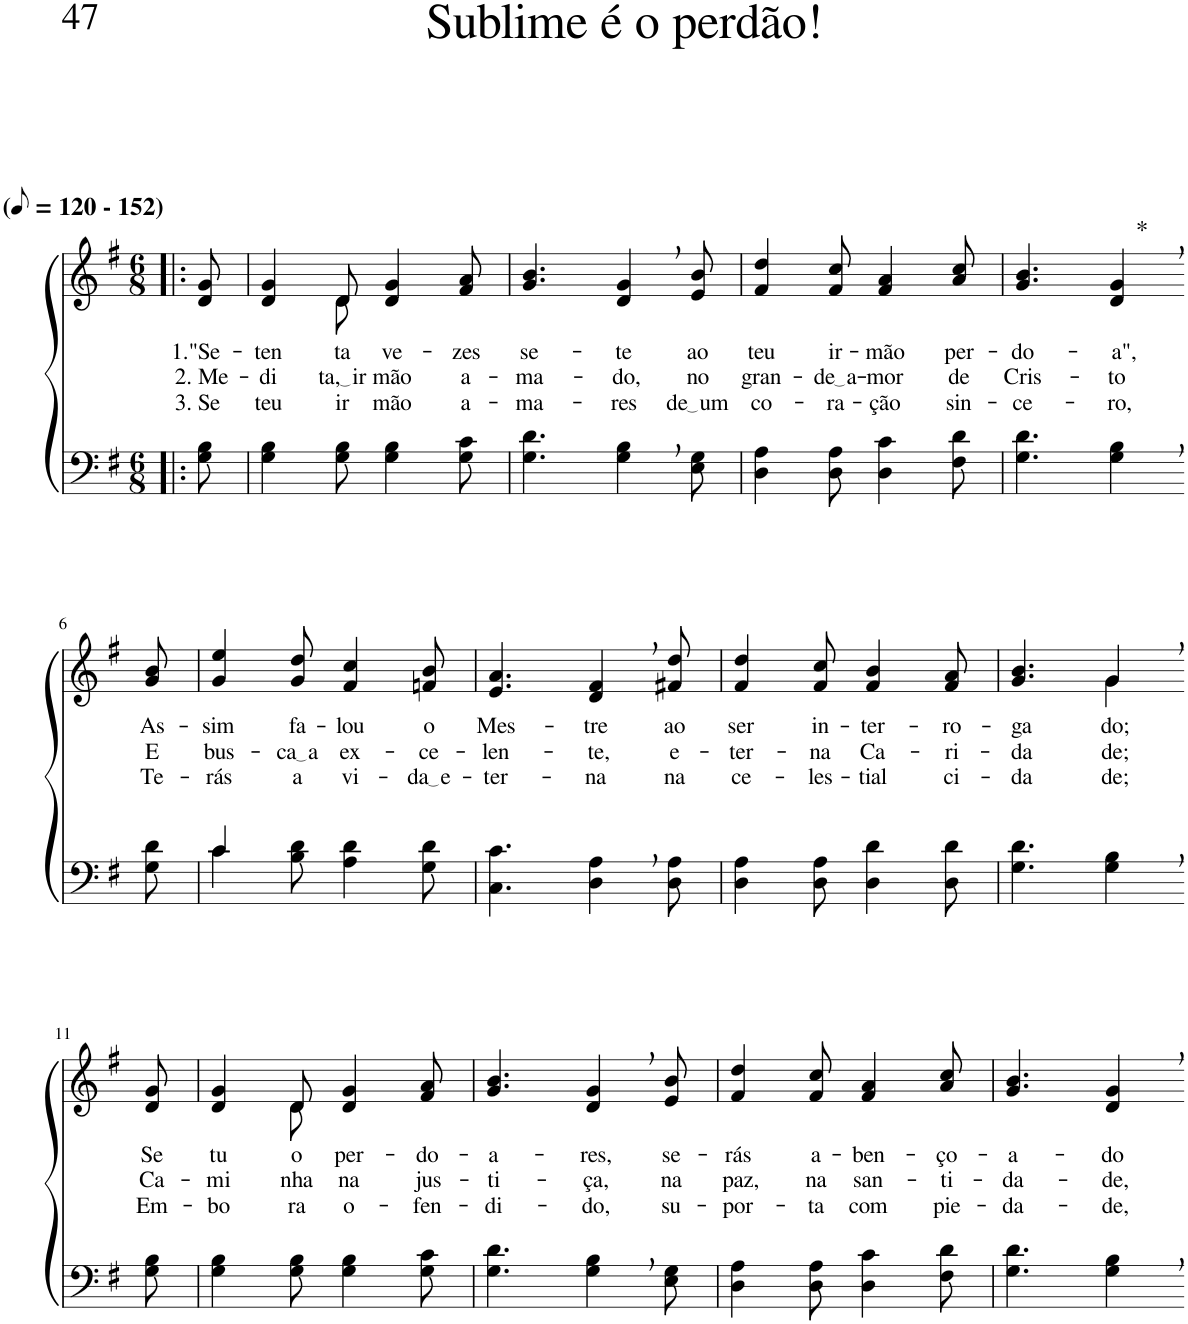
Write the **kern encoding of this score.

**kern	**kern	**text	**text	**text	**harte
*part2	*part1	*part1	*part1	*part1	*part1
*staff2	*staff1	*staff1	*staff1	*staff1	*
*I"Parte III e IV	*I"Parte I e II	*	*	*	*
*clefF4	*clefG2	*	*	*	*
*Trd1c2	*Trd1c2	*	*	*	*
*k[f#]	*k[f#]	*	*	*	*
*M6/8	*M6/8	*	*	*	*
*MM60	*MM60	*	*	*	*
=1!|:	=1!|:	=1!|:	=1!|:	=1!|:	=1!|:
!	!LO:TX:a:B:t=(	!	!	!	!
!	!LO:TX:a:B:t=- 152)	!	!	!	!
!	!	!LO:LY:b	!LO:LY:b	!LO:LY:b	!
8G\ 8B\	8d/ 8g/	1."Se-	2. Me-	3. Se	.
=2	=2	=2	=2	=2	=2
!	!	!LO:LY:b	!LO:LY:b	!LO:LY:b	!
*	*^	*	*	*	*
4G\ 4B\	4d/ 4g/	4ryy	-ten-	-di-	teu	.
!	!	!	!LO:LY:b	!LO:LY:b	!LO:LY:b	!
8G\ 8B\	8d/	8d\	-ta	ta, ir	ir-	.
!	!	!	!LO:LY:b	!LO:LY:b	!LO:LY:b	!
4G\ 4B\	4d/ 4g/	4.ryy	ve-	mão	-mão	.
!	!	!	!LO:LY:b	!LO:LY:b	!LO:LY:b	!
8G\ 8c\	8f#/ 8a/	.	-zes	a-	a-	.
*	*v	*v	*	*	*	*
=3	=3	=3	=3	=3	=3
!	!	!LO:LY:b	!LO:LY:b	!LO:LY:b	!
4.G\ 4.d\	4.g/ 4.b/	se-	-ma-	-ma-	.
!	!	!LO:LY:b	!LO:LY:b	!LO:LY:b	!
4G\, 4B\,	4d/, 4g/,	-te	-do,	-res	.
!	!	!LO:LY:b	!LO:LY:b	!LO:LY:b	!
8E\ 8G\	8e/ 8b/	ao	no	de um	.
=4	=4	=4	=4	=4	=4
!	!	!LO:LY:b	!LO:LY:b	!LO:LY:b	!
4D\ 4A\	4f#/ 4dd/	teu	gran-	co-	.
!	!	!LO:LY:b	!LO:LY:b	!LO:LY:b	!
8D\ 8A\	8f#/ 8cc/	ir-	de a	-ra-	.
!	!	!LO:LY:b	!LO:LY:b	!LO:LY:b	!
4D\ 4c\	4f#/ 4a/	-mão	-mor	-ção	.
!	!	!LO:LY:b	!LO:LY:b	!LO:LY:b	!
8F#\ 8d\	8a/ 8cc/	per-	de	sin-	.
=5	=5	=5	=5	=5	=5
!	!	!LO:LY:b	!LO:LY:b	!LO:LY:b	!
4.G\ 4.d\	4.g/ 4.b/	-do-	Cris-	-ce-	.
!	!	!LO:LY:b	!LO:LY:b	!LO:LY:b	!LO:H:kt=*
4G\, 4B\,	4d/, 4g/,	-a",	-to	-ro,	N
!!LO:LB:g=z
=6-	=6-	=6-	=6-	=6-	=6-
!	!	!LO:LY:b	!LO:LY:b	!LO:LY:b	!
8G\ 8d\	8g/ 8b/	As-	E	Te-	.
=7	=7	=7	=7	=7	=7
*^	*	*	*	*	*
!	!	!	!LO:LY:b	!LO:LY:b	!LO:LY:b	!
4c/	4c\	4g/ 4ee/	-sim	bus-	-rás	.
!	!	!	!LO:LY:b	!LO:LY:b	!LO:LY:b	!
2ryy	8B\ 8d\	8g/ 8dd/	fa-	ca a	a	.
!	!	!	!LO:LY:b	!LO:LY:b	!LO:LY:b	!
.	4A\ 4d\	4f#/ 4cc/	-lou	ex-	vi-	.
!	!	!	!LO:LY:b	!LO:LY:b	!LO:LY:b	!
.	8G\ 8d\	8fn/ 8b/	o	-ce-	da e	.
=8	=8	=8	=8	=8	=8	=8
!	!	!	!LO:LY:b	!LO:LY:b	!LO:LY:b	!
*v	*v	*	*	*	*	*
4.C\ 4.c\	4.e/ 4.a/	Mes-	-len-	-ter-	.
!	!	!LO:LY:b	!LO:LY:b	!LO:LY:b	!
4D\, 4A\,	4d/, 4f#/,	-tre	-te,	-na	.
!	!	!LO:LY:b	!LO:LY:b	!LO:LY:b	!
8D\ 8A\	8f#X/ 8dd/	ao	e-	na	.
=9	=9	=9	=9	=9	=9
!	!	!LO:LY:b	!LO:LY:b	!LO:LY:b	!
4D\ 4A\	4f#/ 4dd/	ser	-ter-	ce-	.
!	!	!LO:LY:b	!LO:LY:b	!LO:LY:b	!
8D\ 8A\	8f#/ 8cc/	in-	-na	-les-	.
!	!	!LO:LY:b	!LO:LY:b	!LO:LY:b	!
4D\ 4d\	4f#/ 4b/	-ter-	Ca-	-tial	.
!	!	!LO:LY:b	!LO:LY:b	!LO:LY:b	!
8D\ 8d\	8f#/ 8a/	-ro-	-ri-	ci-	.
=10	=10	=10	=10	=10	=10
!	!	!LO:LY:b	!LO:LY:b	!LO:LY:b	!
*	*^	*	*	*	*
4.G\ 4.d\	4.g/ 4.b/	4.ryy	-ga-	-da-	-da-	.
!	!	!	!LO:LY:b	!LO:LY:b	!LO:LY:b	!
4G\, 4B\,	4g,/	4g\	-do;	-de;	-de;	.
!!LO:LB:g=z
=11-	=11-	=11-	=11-	=11-	=11-	=11-
!	!	!	!LO:LY:b	!LO:LY:b	!LO:LY:b	!
*	*v	*v	*	*	*	*
8G\ 8B\	8d/ 8g/	Se	Ca-	Em-	.
=12	=12	=12	=12	=12	=12
!	!	!LO:LY:b	!LO:LY:b	!LO:LY:b	!
*	*^	*	*	*	*
4G\ 4B\	4d/ 4g/	4ryy	tu	-mi-	-bo-	.
!	!	!	!LO:LY:b	!LO:LY:b	!LO:LY:b	!
8G\ 8B\	8d/	8d\	o	-nha	-ra	.
!	!	!	!LO:LY:b	!LO:LY:b	!LO:LY:b	!
4G\ 4B\	4d/ 4g/	4.ryy	per-	na	o-	.
!	!	!	!LO:LY:b	!LO:LY:b	!LO:LY:b	!
8G\ 8c\	8f#/ 8a/	.	-do-	jus-	-fen-	.
*	*v	*v	*	*	*	*
=13	=13	=13	=13	=13	=13
!	!	!LO:LY:b	!LO:LY:b	!LO:LY:b	!
4.G\ 4.d\	4.g/ 4.b/	-a-	-ti-	-di-	.
!	!	!LO:LY:b	!LO:LY:b	!LO:LY:b	!
4G\, 4B\,	4d/, 4g/,	-res,	-ça,	-do,	.
!	!	!LO:LY:b	!LO:LY:b	!LO:LY:b	!
8E\ 8G\	8e/ 8b/	se-	na	su-	.
=14	=14	=14	=14	=14	=14
!	!	!LO:LY:b	!LO:LY:b	!LO:LY:b	!
4D\ 4A\	4f#/ 4dd/	-rás	paz,	-por-	.
!	!	!LO:LY:b	!LO:LY:b	!LO:LY:b	!
8D\ 8A\	8f#/ 8cc/	a-	na	-ta	.
!	!	!LO:LY:b	!LO:LY:b	!LO:LY:b	!
4D\ 4c\	4f#/ 4a/	-ben-	san-	com	.
!	!	!LO:LY:b	!LO:LY:b	!LO:LY:b	!
8F#\ 8d\	8a/ 8cc/	-ço-	-ti-	pie-	.
=15	=15	=15	=15	=15	=15
!	!	!LO:LY:b	!LO:LY:b	!LO:LY:b	!
4.G\ 4.d\	4.g/ 4.b/	-a-	-da-	-da-	.
!	!	!LO:LY:b	!LO:LY:b	!LO:LY:b	!
4G\, 4B\,	4d/, 4g/,	-do	-de,	-de,	.
=-	=-	=-	=-	=-	=-
*-	*-	*-	*-	*-	*-
